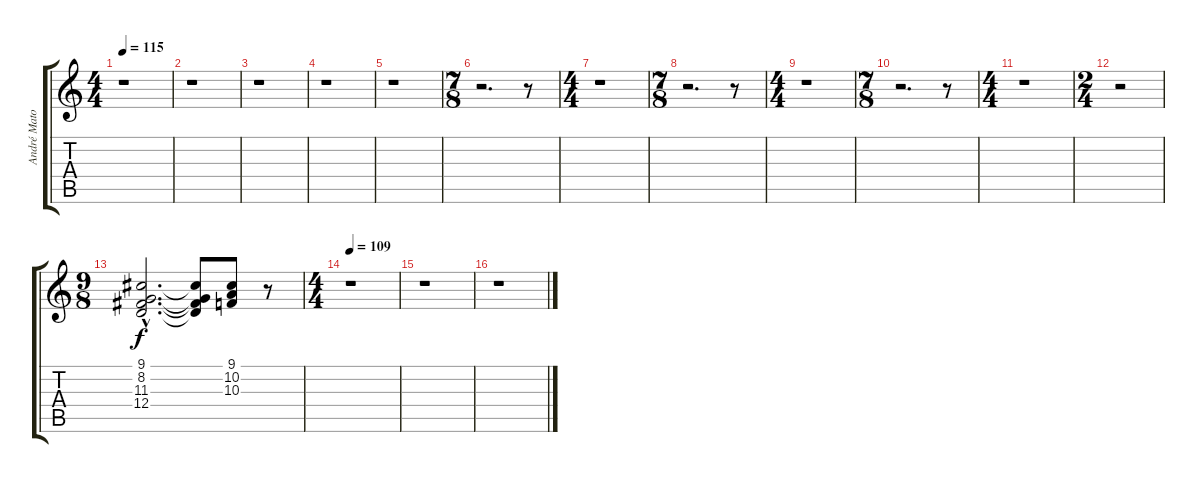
\track ("André Matos (tecl)" "André Mato") {instrument stringensemble1}
\staff {score tabs}
\tuning (E4 B3 G3 D3 A2 E2) {hide}
\ts (4 4)
\tempo 115
\clef g2
\ks c
r.1{dy f instrument stringensemble1} |
r.1 |
r.1 |
r.1 |
r.1 |
\ts (7 8)
r.2{d} r.8 |
\ts (4 4)
r.1 |
\ts (7 8)
r.2{d} r.8 |
\ts (4 4)
r.1 |
\ts (7 8)
r.2{d} r.8 |
\ts (4 4)
r.1 |
\ts (2 4)
r.2 |
\ts (9 8)
(9.1{hac} 8.2{hac} 11.3{hac} 12.4{hac}).2{d volume 0} (9.1{t} 8.2{t} 11.3{t} 12.4{t}).8 (9.1 10.2 10.3).8{volume 16} r.8 |
\ts (4 4)
\tempo 109
r.1 |
r.1 |
r.1
